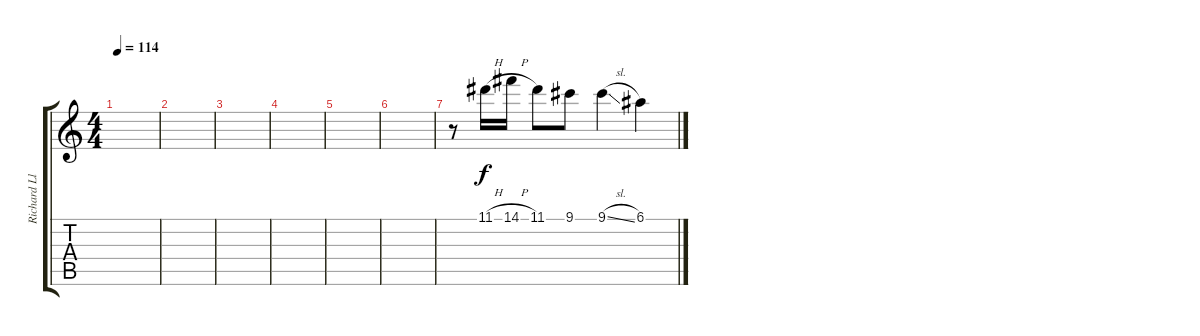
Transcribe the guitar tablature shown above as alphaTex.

\track ("Richard Lloyd" "Richard Ll") {instrument overdrivenguitar}
\staff {score tabs}
\tuning (E4 B3 G3 D3 A2 E2) {hide}
\ts (4 4)
\tempo 114
\clef g2
\ks c
|
|
|
|
|
|
r.8 11.1{h}.16 14.1{h}.16 11.1.8 9.1.8 9.1{sl}.4 6.1.4
